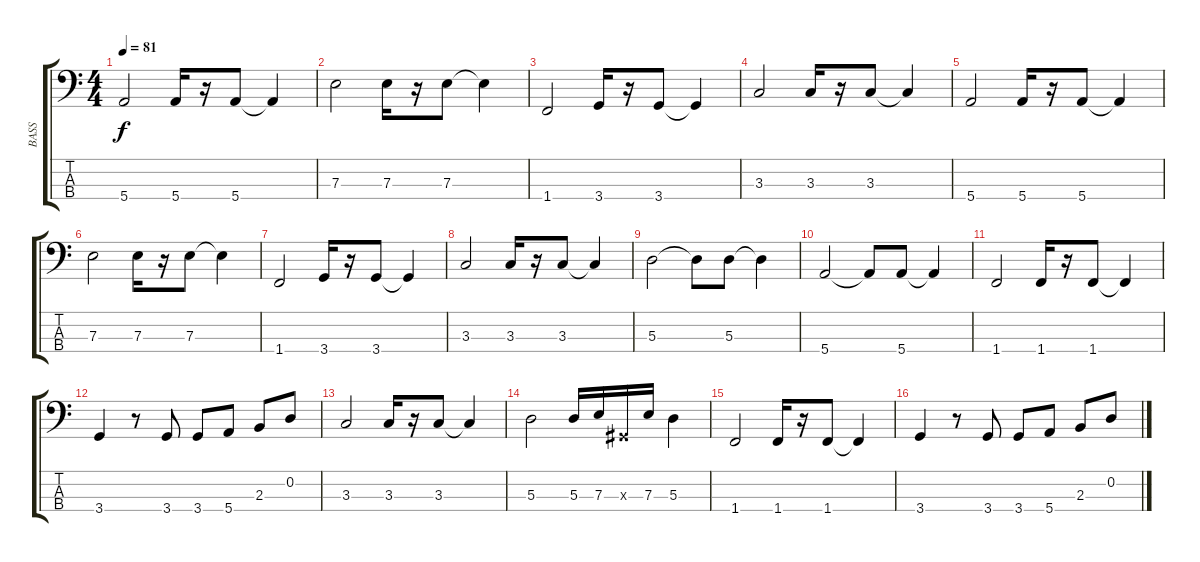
\track ("BASS" "BASS") {instrument electricbassfinger}
\staff {score tabs}
\tuning (G2 D2 A1 E1) {hide}
\ts (4 4)
\tempo 81
\clef f4
\ks c
5.4.2{dy f} 5.4.16 r.16 5.4.8 5.4{t}.4 |
7.3.2 7.3.16 r.16 7.3.8 7.3{t}.4 |
1.4.2 3.4.16 r.16 3.4.8 3.4{t}.4 |
3.3.2 3.3.16 r.16 3.3.8 3.3{t}.4 |
5.4.2 5.4.16 r.16 5.4.8 5.4{t}.4 |
7.3.2 7.3.16 r.16 7.3.8 7.3{t}.4 |
1.4.2 3.4.16 r.16 3.4.8 3.4{t}.4 |
3.3.2 3.3.16 r.16 3.3.8 3.3{t}.4 |
5.3.2 5.3{t}.8 5.3.8 5.3{t}.4 |
5.4.2 5.4{t}.8 5.4.8 5.4{t}.4 |
1.4.2 1.4.16 r.16 1.4.8 1.4{t}.4 |
3.4.4 r.8 3.4.8 3.4.8 5.4.8 2.3.8 0.2.8 |
3.3.2 3.3.16 r.16 3.3.8 3.3{t}.4 |
5.3.2 5.3.16 7.3.16 -1.3{x}.16 7.3.16 5.3.4 |
1.4.2 1.4.16 r.16 1.4.8 1.4{t}.4 |
3.4.4 r.8 3.4.8 3.4.8 5.4.8 2.3.8 0.2.8
